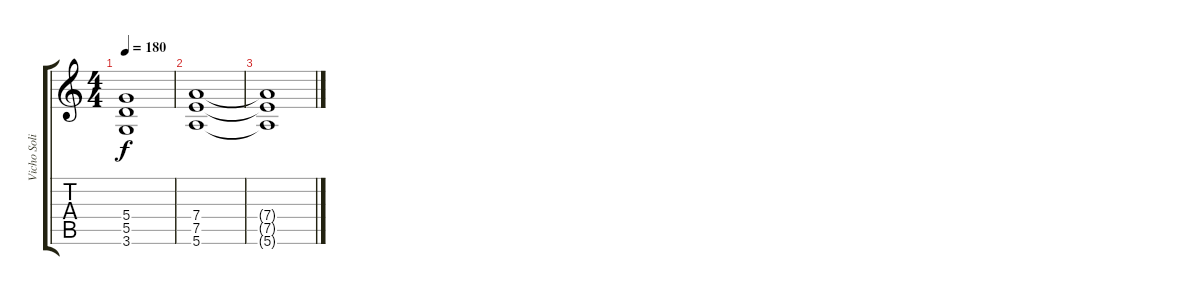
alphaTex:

\track ("Vicho Solis" "Vicho Soli") {instrument distortionguitar}
\staff {score tabs}
\tuning (E4 B3 G3 D3 A2 E2) {hide}
\ts (4 4)
\tempo 180
\clef g2
\ks c
(5.4 5.5 3.6).1{dy f} |
(7.4 7.5 5.6).1 |
(7.4{t} 7.5{t} 5.6{t}).1
